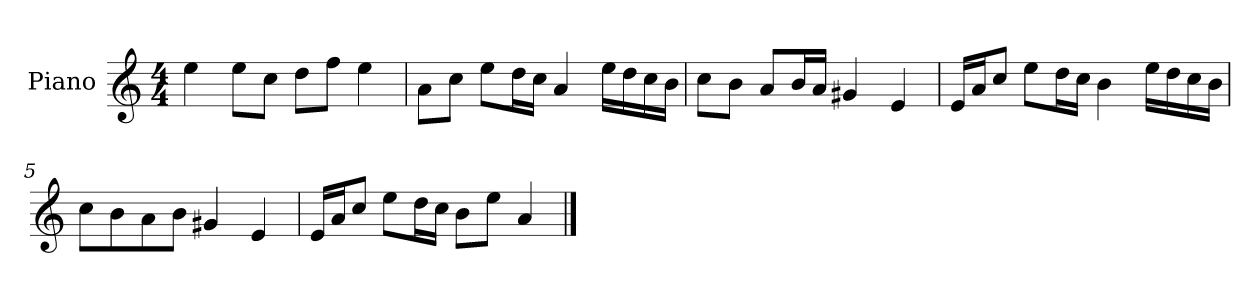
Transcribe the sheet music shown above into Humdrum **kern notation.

**kern
*part1
*staff1
*I"Piano
*I'P-no
*clefG2
*k[]
*M4/4
*MM90
=1
4ee\
8ee\L
8cc\J
8dd\L
8ff\J
4ee\
=2
8a\L
8cc\J
8ee\L
16dd\L
16cc\JJ
4a/
16ee\LL
16dd\
16cc\
16b\JJ
=3
8cc\L
8b\J
8a/L
16b/L
16a/JJ
4g#X/
4e/
=4
16e/LL
16a/J
8cc/J
8ee\L
16dd\L
16cc\JJ
4b\
16ee\LL
16dd\
16cc\
16b\JJ
=5
8cc\L
8b\
8a\
8b\J
4g#X/
4e/
!!LO:LB:g=z
=6
16e/LL
16a/J
8cc/J
8ee\L
16dd\L
16cc\JJ
8b\L
8ee\J
4a/
==
*-
